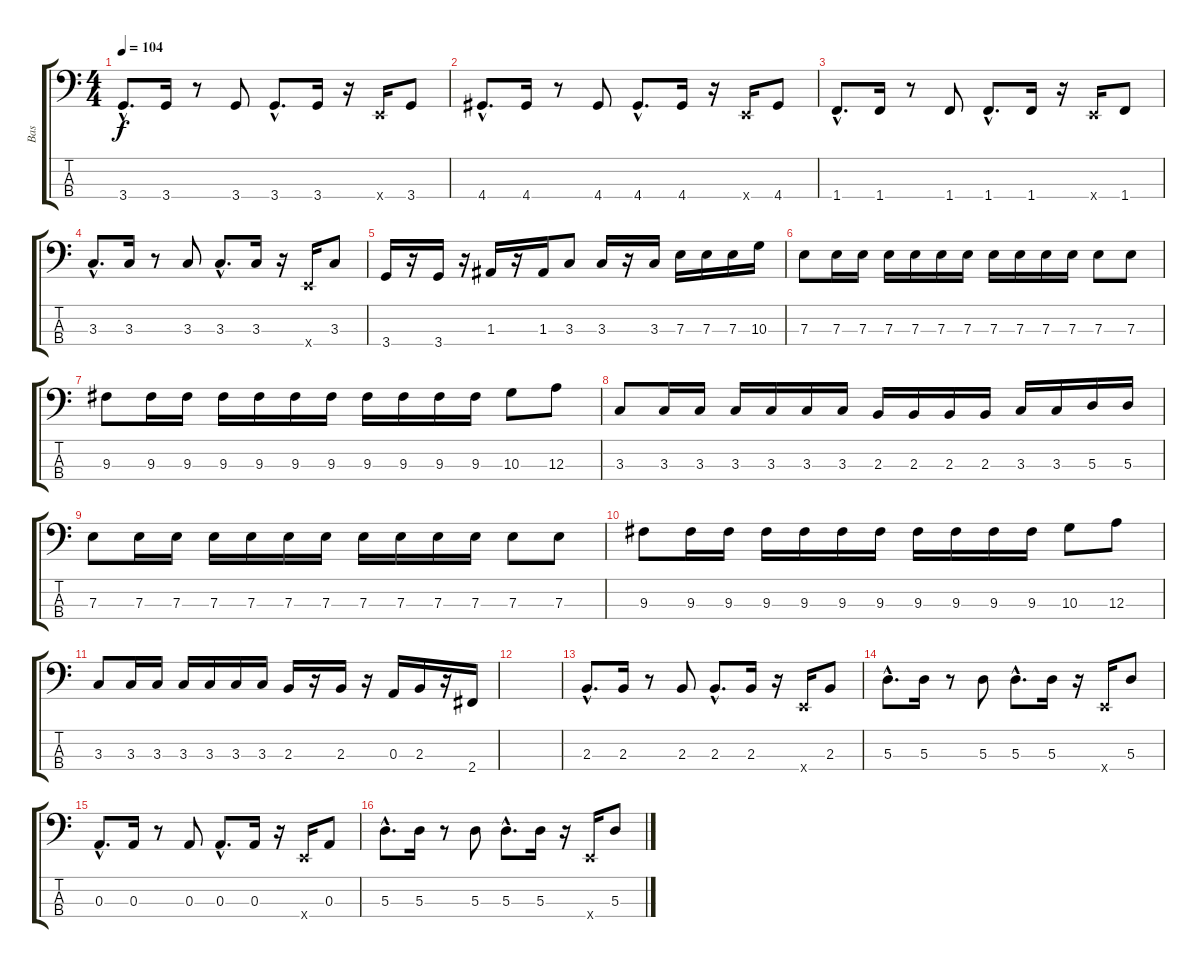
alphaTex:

\track ("Bas" "Bas") {instrument electricbassfinger}
\staff {score tabs}
\tuning (G2 D2 A1 E1) {hide}
\ts (4 4)
\tempo 104
\clef f4
\ks c
3.4{hac}.8{d dy f} 3.4.16 r.8 3.4.8 3.4{hac}.8{d} 3.4.16 r.16 0.4{x}.16 3.4.8 |
4.4{hac}.8{d} 4.4.16 r.8 4.4.8 4.4{hac}.8{d} 4.4.16 r.16 0.4{x}.16 4.4.8 |
1.4{hac}.8{d} 1.4.16 r.8 1.4.8 1.4{hac}.8{d} 1.4.16 r.16 0.4{x}.16 1.4.8 |
3.3{hac}.8{d} 3.3.16 r.8 3.3.8 3.3{hac}.8{d} 3.3.16 r.16 0.4{x}.16 3.3.8 |
3.4.16 r.16 3.4.16 r.16 1.3.16 r.16 1.3.16 3.3.8 3.3.16 r.16 3.3.16 7.3.16 7.3.16 7.3.16 10.3.16 |
7.3.8 7.3.16 7.3.16 7.3.16 7.3.16 7.3.16 7.3.16 7.3.16 7.3.16 7.3.16 7.3.16 7.3.8 7.3.8 |
9.3.8 9.3.16 9.3.16 9.3.16 9.3.16 9.3.16 9.3.16 9.3.16 9.3.16 9.3.16 9.3.16 10.3.8 12.3.8 |
3.3.8 3.3.16 3.3.16 3.3.16 3.3.16 3.3.16 3.3.16 2.3.16 2.3.16 2.3.16 2.3.16 3.3.16 3.3.16 5.3.16 5.3.16 |
7.3.8 7.3.16 7.3.16 7.3.16 7.3.16 7.3.16 7.3.16 7.3.16 7.3.16 7.3.16 7.3.16 7.3.8 7.3.8 |
9.3.8 9.3.16 9.3.16 9.3.16 9.3.16 9.3.16 9.3.16 9.3.16 9.3.16 9.3.16 9.3.16 10.3.8 12.3.8 |
3.3.8 3.3.16 3.3.16 3.3.16 3.3.16 3.3.16 3.3.16 2.3.16 r.16 2.3.16 r.16 0.3.16 2.3.16 r.16 2.4.16 |
|
2.3{hac}.8{d instrument slapbass1} 2.3.16 r.8 2.3.8 2.3{hac}.8{d} 2.3.16 r.16 0.4{x}.16 2.3.8 |
5.3{hac}.8{d} 5.3.16 r.8 5.3.8 5.3{hac}.8{d} 5.3.16 r.16 0.4{x}.16 5.3.8 |
0.3{hac}.8{d} 0.3.16 r.8 0.3.8 0.3{hac}.8{d} 0.3.16 r.16 0.4{x}.16 0.3.8 |
5.3{hac}.8{d} 5.3.16 r.8 5.3.8 5.3{hac}.8{d} 5.3.16 r.16 0.4{x}.16 5.3.8
